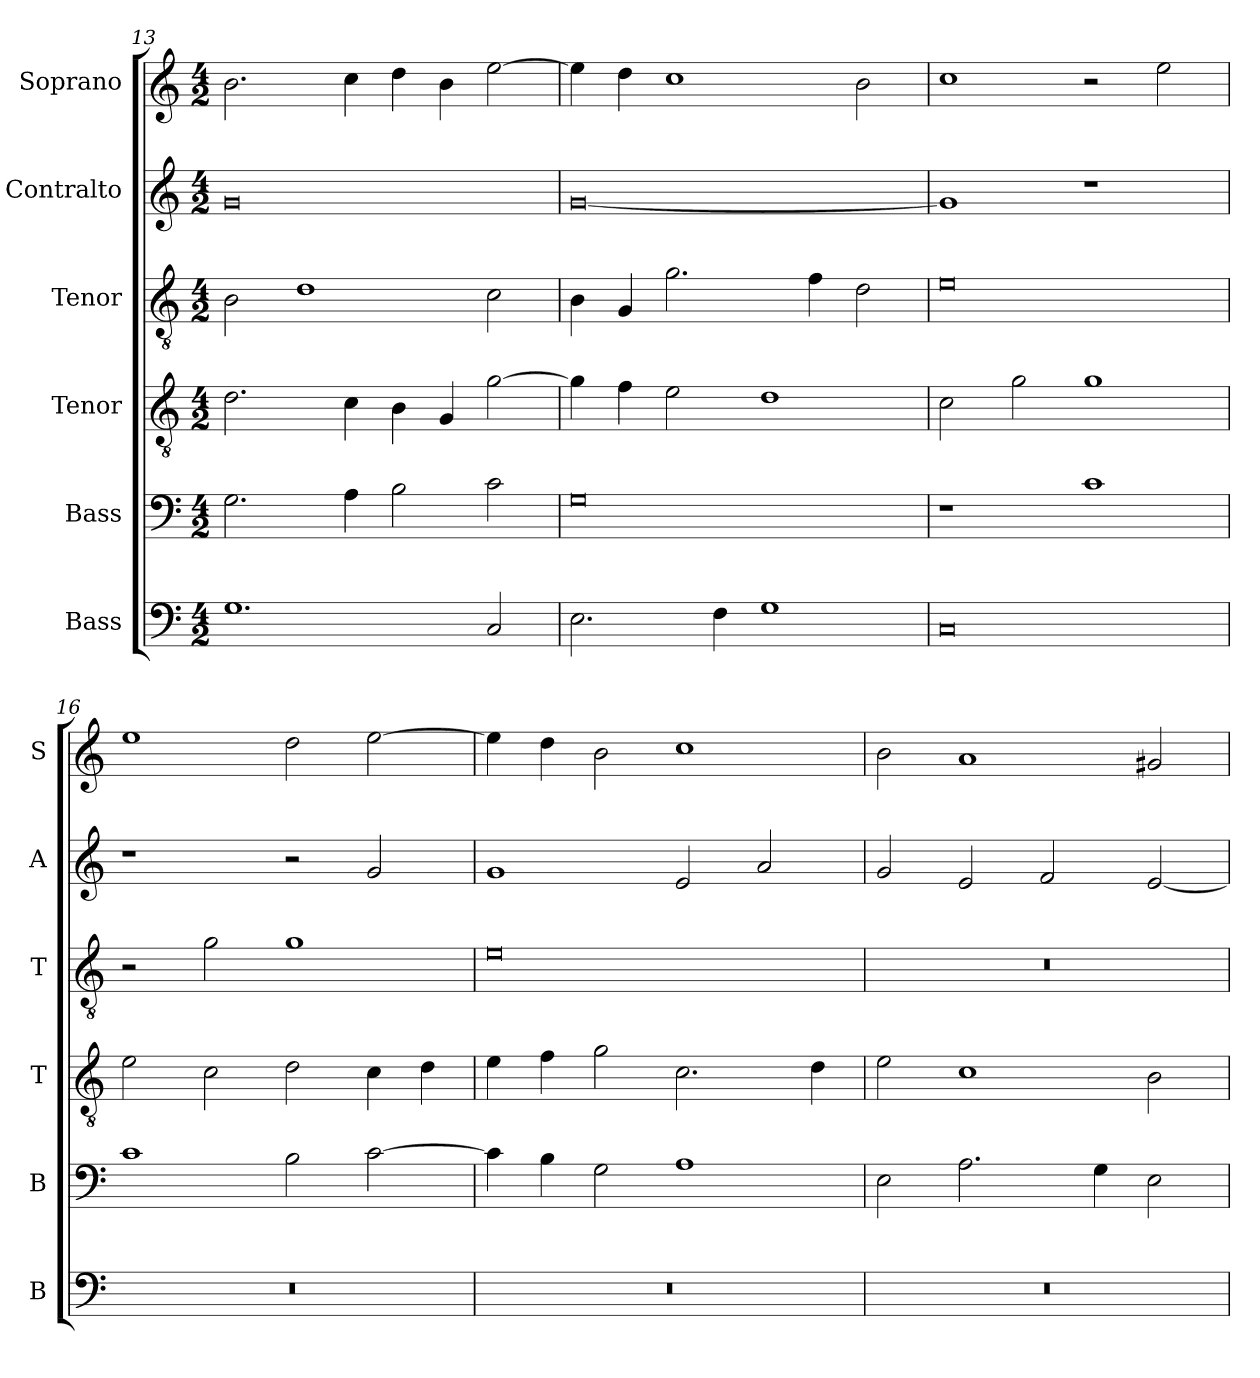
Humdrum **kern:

**kern	**kern	**kern	**kern	**kern	**kern
*part6	*part5	*part4	*part3	*part2	*part1
*staff6	*staff5	*staff4	*staff3	*staff2	*staff1
*I"Bass	*I"Bass	*I"Tenor	*I"Tenor	*I"Contralto	*I"Soprano
*I'B	*I'B	*I'T	*I'T	*I'A	*I'S
*clefF4	*clefF4	*clefGv2	*clefGv2	*clefG2	*clefG2
*k[]	*k[]	*k[]	*k[]	*k[]	*k[]
*C:ion	*C:ion	*C:ion	*C:ion	*C:ion	*C:ion
*M4/2	*M4/2	*M4/2	*M4/2	*M4/2	*M4/2
=13	=13	=13	=13	=13	=13
1.G	2.G	2.d	2B	0g	2.b
.	.	.	1d	.	.
.	4A	4c	.	.	4cc
.	2B	4B	.	.	4dd
.	.	4G	.	.	4b
2C	2c	[2g	2c	.	[2ee
=14	=14	=14	=14	=14	=14
2.E	0G	4g]	4B	[0g	4ee]
.	.	4f	4G	.	4dd
.	.	2e	2.g	.	1cc
4F	.	.	.	.	.
1G	.	1d	.	.	.
.	.	.	4f	.	.
.	.	.	2d	.	2b
=15	=15	=15	=15	=15	=15
0C	1r	2c	0e	1g]	1cc
.	.	2g	.	.	.
.	1c	1g	.	1r	2r
.	.	.	.	.	2ee
=16	=16	=16	=16	=16	=16
0r	1c	2e	2r	1r	1ee
.	.	2c	2g	.	.
.	2B	2d	1g	2r	2dd
.	[2c	4c	.	2g	[2ee
.	.	4d	.	.	.
=17	=17	=17	=17	=17	=17
0r	4c]	4e	0e	1g	4ee]
.	4B	4f	.	.	4dd
.	2G	2g	.	.	2b
.	1A	2.c	.	2e	1cc
.	.	.	.	2a	.
.	.	4d	.	.	.
=18	=18	=18	=18	=18	=18
0r	2E	2e	0r	2g	2b
.	2.A	1c	.	2e	1a
.	.	.	.	2f	.
.	4G	.	.	.	.
.	2E	2B	.	[2e	2g#X
=	=	=	=	=	=
*-	*-	*-	*-	*-	*-
